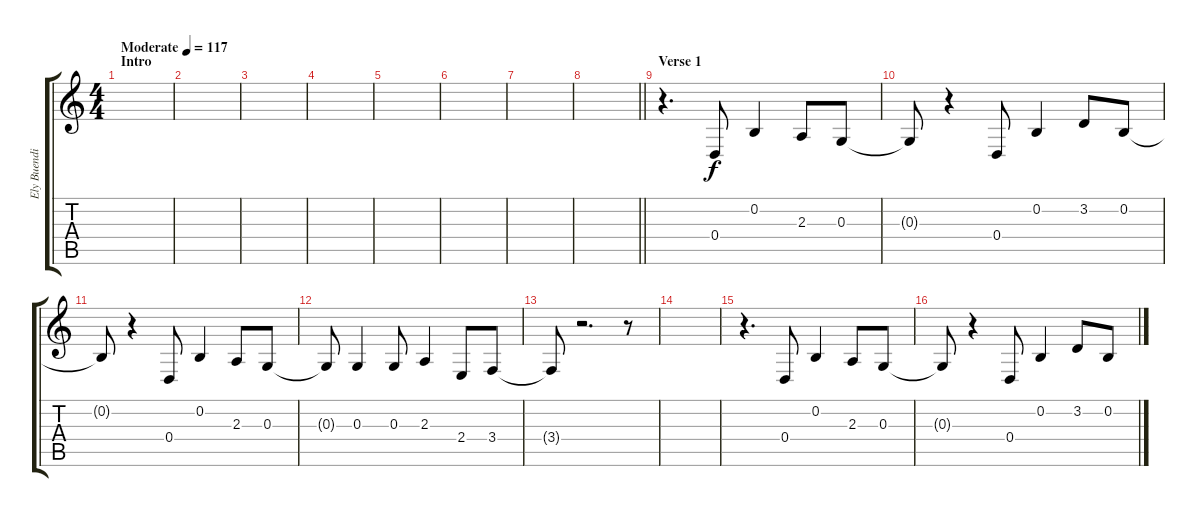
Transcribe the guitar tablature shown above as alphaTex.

\track ("Ely Buendia(Vocal)" "Ely Buendi") {instrument sopranosax}
\staff {score tabs}
\tuning (E4 B3 G3 D3 A2 E2) {hide}
\ts (4 4)
\section ("" "Intro")
\tempo (117 "Moderate")
\clef g2
\ks c
|
|
|
|
|
|
|
\barLineRight lightlight
|
\section ("" "Verse 1")
r.4{d} 0.4.8 0.2.4 2.3.8 0.3.8 |
0.3{t}.8 r.4 0.4.8 0.2.4 3.2.8 0.2.8 |
0.2{t}.8 r.4 0.4.8 0.2.4 2.3.8 0.3.8 |
0.3{t}.8 0.3.4 0.3.8 2.3.4 2.4.8 3.4.8 |
3.4{t}.8 r.2{d} r.8 |
|
r.4{d} 0.4.8 0.2.4 2.3.8 0.3.8 |
0.3{t}.8 r.4 0.4.8 0.2.4 3.2.8 0.2.8
